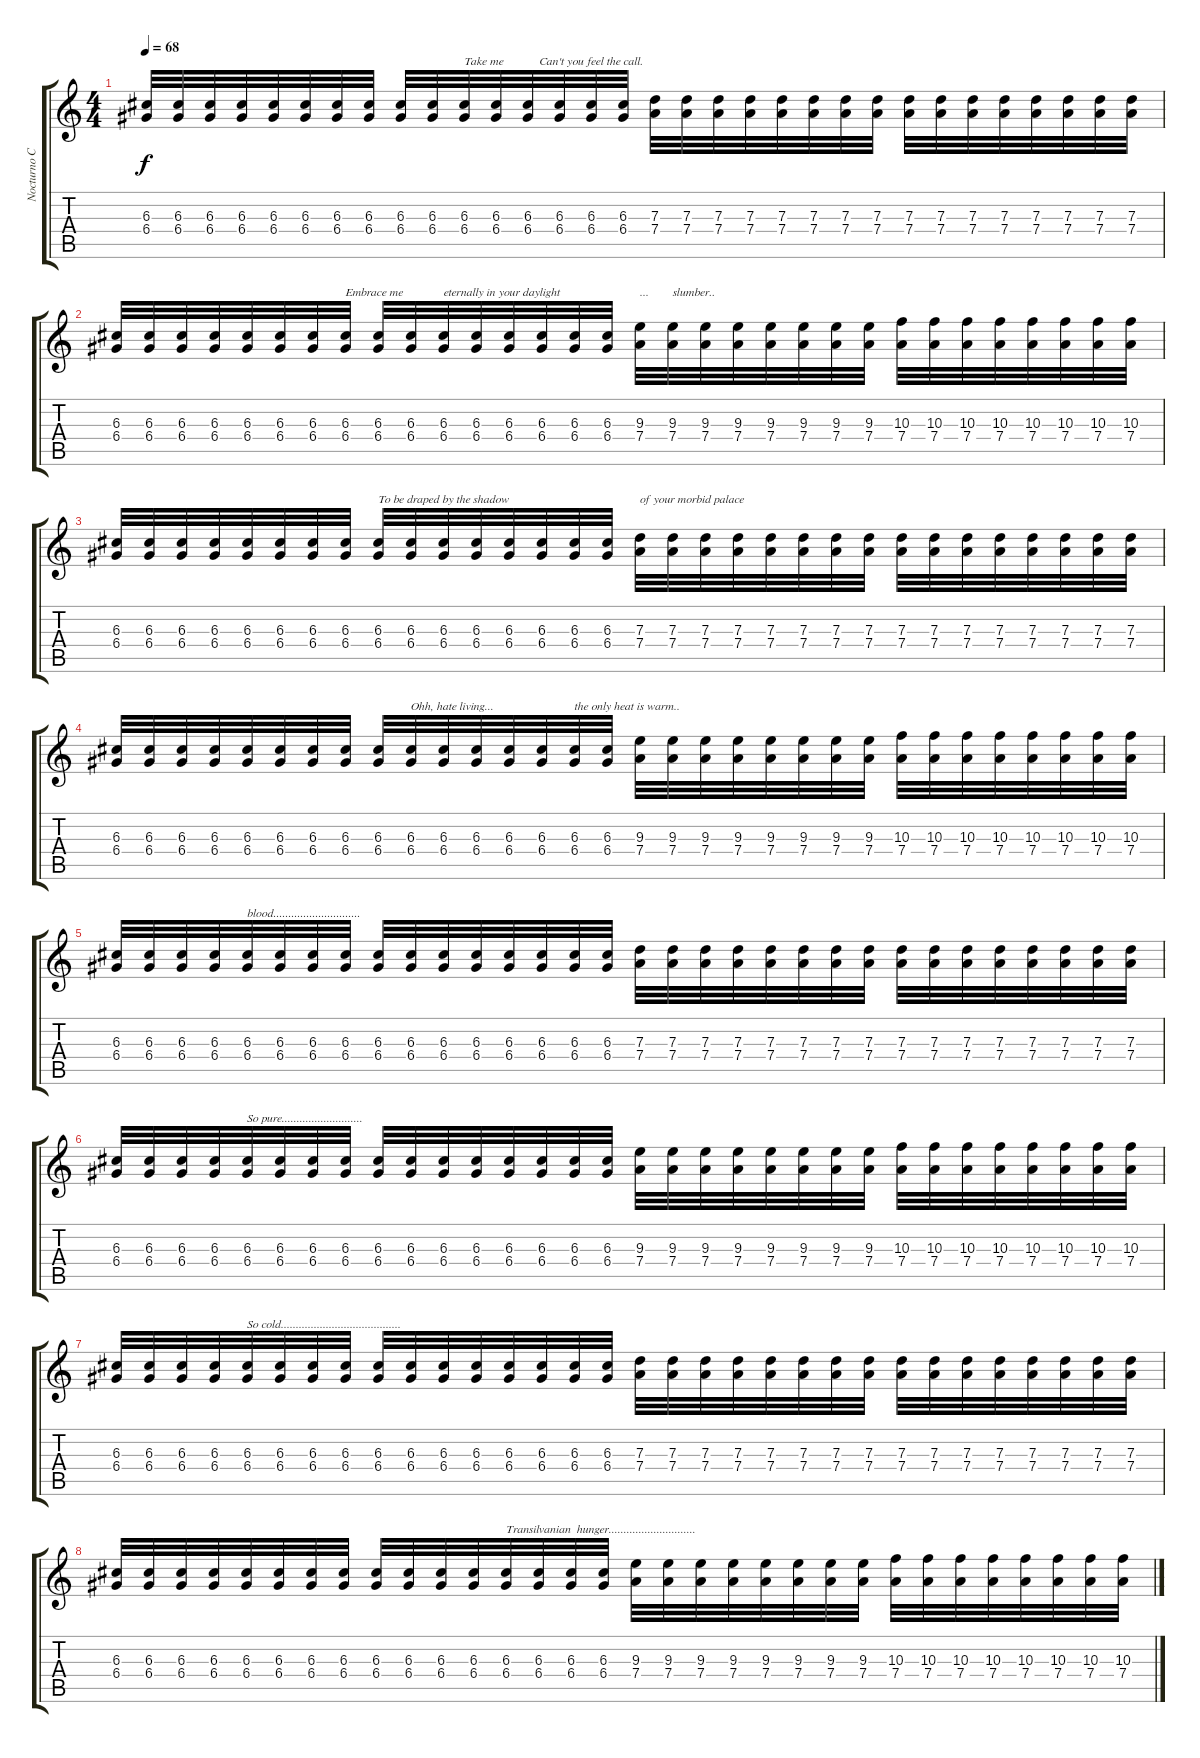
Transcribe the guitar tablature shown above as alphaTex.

\track ("Nocturno Culto" "Nocturno C") {instrument distortionguitar}
\staff {score tabs}
\tuning (E4 B3 G3 D3 A2 E2) {hide}
\ts (4 4)
\tempo 68
\clef g2
\ks c
(6.3 6.4).32{dy f} (6.3 6.4).32 (6.3 6.4).32 (6.3 6.4).32 (6.3 6.4).32 (6.3 6.4).32 (6.3 6.4).32 (6.3 6.4).32 (6.3 6.4).32 (6.3 6.4).32 (6.3 6.4).32{txt "Take me            Can't you feel the call."} (6.3 6.4).32 (6.3 6.4).32 (6.3 6.4).32 (6.3 6.4).32 (6.3 6.4).32 (7.3 7.4).32 (7.3 7.4).32 (7.3 7.4).32 (7.3 7.4).32 (7.3 7.4).32 (7.3 7.4).32 (7.3 7.4).32 (7.3 7.4).32 (7.3 7.4).32 (7.3 7.4).32 (7.3 7.4).32 (7.3 7.4).32 (7.3 7.4).32 (7.3 7.4).32 (7.3 7.4).32 (7.3 7.4).32 |
(6.3 6.4).32 (6.3 6.4).32 (6.3 6.4).32 (6.3 6.4).32 (6.3 6.4).32 (6.3 6.4).32 (6.3 6.4).32 (6.3 6.4).32{txt "Embrace me"} (6.3 6.4).32 (6.3 6.4).32 (6.3 6.4).32{txt "eternally in your daylight"} (6.3 6.4).32 (6.3 6.4).32 (6.3 6.4).32 (6.3 6.4).32 (6.3 6.4).32 (9.3 7.4).32{txt "..."} (9.3 7.4).32{txt "slumber.."} (9.3 7.4).32 (9.3 7.4).32 (9.3 7.4).32 (9.3 7.4).32 (9.3 7.4).32 (9.3 7.4).32 (10.3 7.4).32 (10.3 7.4).32 (10.3 7.4).32 (10.3 7.4).32 (10.3 7.4).32 (10.3 7.4).32 (10.3 7.4).32 (10.3 7.4).32 |
(6.3 6.4).32 (6.3 6.4).32 (6.3 6.4).32 (6.3 6.4).32 (6.3 6.4).32 (6.3 6.4).32 (6.3 6.4).32 (6.3 6.4).32 (6.3 6.4).32{txt "To be draped by the shadow"} (6.3 6.4).32 (6.3 6.4).32 (6.3 6.4).32 (6.3 6.4).32 (6.3 6.4).32 (6.3 6.4).32 (6.3 6.4).32 (7.3 7.4).32{txt "of your morbid palace"} (7.3 7.4).32 (7.3 7.4).32 (7.3 7.4).32 (7.3 7.4).32 (7.3 7.4).32 (7.3 7.4).32 (7.3 7.4).32 (7.3 7.4).32 (7.3 7.4).32 (7.3 7.4).32 (7.3 7.4).32 (7.3 7.4).32 (7.3 7.4).32 (7.3 7.4).32 (7.3 7.4).32 |
(6.3 6.4).32 (6.3 6.4).32 (6.3 6.4).32 (6.3 6.4).32 (6.3 6.4).32 (6.3 6.4).32 (6.3 6.4).32 (6.3 6.4).32 (6.3 6.4).32 (6.3 6.4).32{txt "Ohh, hate living..."} (6.3 6.4).32 (6.3 6.4).32 (6.3 6.4).32 (6.3 6.4).32 (6.3 6.4).32{txt "the only heat is warm.."} (6.3 6.4).32 (9.3 7.4).32 (9.3 7.4).32 (9.3 7.4).32 (9.3 7.4).32 (9.3 7.4).32 (9.3 7.4).32 (9.3 7.4).32 (9.3 7.4).32 (10.3 7.4).32 (10.3 7.4).32 (10.3 7.4).32 (10.3 7.4).32 (10.3 7.4).32 (10.3 7.4).32 (10.3 7.4).32 (10.3 7.4).32 |
(6.3 6.4).32 (6.3 6.4).32 (6.3 6.4).32 (6.3 6.4).32 (6.3 6.4).32{txt "blood............................."} (6.3 6.4).32 (6.3 6.4).32 (6.3 6.4).32 (6.3 6.4).32 (6.3 6.4).32 (6.3 6.4).32 (6.3 6.4).32 (6.3 6.4).32 (6.3 6.4).32 (6.3 6.4).32 (6.3 6.4).32 (7.3 7.4).32 (7.3 7.4).32 (7.3 7.4).32 (7.3 7.4).32 (7.3 7.4).32 (7.3 7.4).32 (7.3 7.4).32 (7.3 7.4).32 (7.3 7.4).32 (7.3 7.4).32 (7.3 7.4).32 (7.3 7.4).32 (7.3 7.4).32 (7.3 7.4).32 (7.3 7.4).32 (7.3 7.4).32 |
(6.3 6.4).32 (6.3 6.4).32 (6.3 6.4).32 (6.3 6.4).32 (6.3 6.4).32{txt "So pure..........................."} (6.3 6.4).32 (6.3 6.4).32 (6.3 6.4).32 (6.3 6.4).32 (6.3 6.4).32 (6.3 6.4).32 (6.3 6.4).32 (6.3 6.4).32 (6.3 6.4).32 (6.3 6.4).32 (6.3 6.4).32 (9.3 7.4).32 (9.3 7.4).32 (9.3 7.4).32 (9.3 7.4).32 (9.3 7.4).32 (9.3 7.4).32 (9.3 7.4).32 (9.3 7.4).32 (10.3 7.4).32 (10.3 7.4).32 (10.3 7.4).32 (10.3 7.4).32 (10.3 7.4).32 (10.3 7.4).32 (10.3 7.4).32 (10.3 7.4).32 |
(6.3 6.4).32 (6.3 6.4).32 (6.3 6.4).32 (6.3 6.4).32 (6.3 6.4).32{txt "So cold........................................"} (6.3 6.4).32 (6.3 6.4).32 (6.3 6.4).32 (6.3 6.4).32 (6.3 6.4).32 (6.3 6.4).32 (6.3 6.4).32 (6.3 6.4).32 (6.3 6.4).32 (6.3 6.4).32 (6.3 6.4).32 (7.3 7.4).32 (7.3 7.4).32 (7.3 7.4).32 (7.3 7.4).32 (7.3 7.4).32 (7.3 7.4).32 (7.3 7.4).32 (7.3 7.4).32 (7.3 7.4).32 (7.3 7.4).32 (7.3 7.4).32 (7.3 7.4).32 (7.3 7.4).32 (7.3 7.4).32 (7.3 7.4).32 (7.3 7.4).32 |
(6.3 6.4).32 (6.3 6.4).32 (6.3 6.4).32 (6.3 6.4).32 (6.3 6.4).32 (6.3 6.4).32 (6.3 6.4).32 (6.3 6.4).32 (6.3 6.4).32 (6.3 6.4).32 (6.3 6.4).32 (6.3 6.4).32 (6.3 6.4).32{txt "Transilvanian  hunger............................."} (6.3 6.4).32 (6.3 6.4).32 (6.3 6.4).32 (9.3 7.4).32 (9.3 7.4).32 (9.3 7.4).32 (9.3 7.4).32 (9.3 7.4).32 (9.3 7.4).32 (9.3 7.4).32 (9.3 7.4).32 (10.3 7.4).32 (10.3 7.4).32 (10.3 7.4).32 (10.3 7.4).32 (10.3 7.4).32 (10.3 7.4).32 (10.3 7.4).32 (10.3 7.4).32
